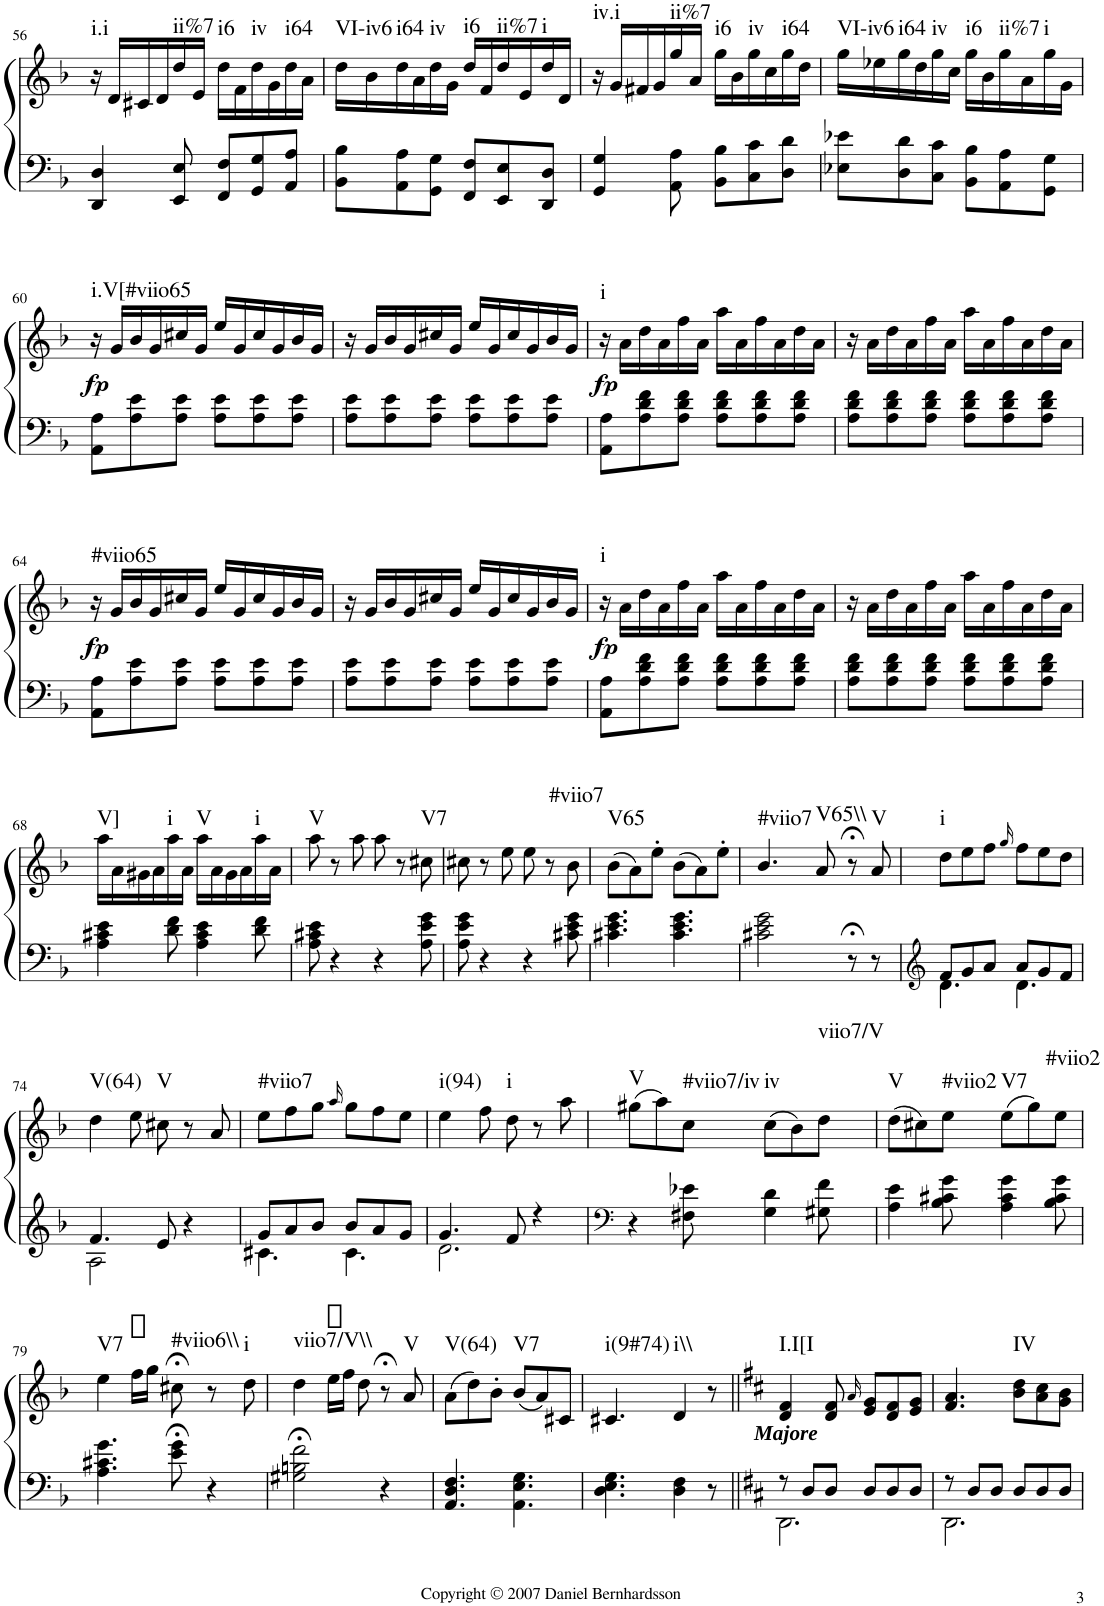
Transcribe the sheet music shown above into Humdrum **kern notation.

**kern	**kern	**dynam	**harte
*part1	*part1	*part1	*part1
*staff2	*staff1	*staff1/2	*
*I"Piano	*	*	*
*I'Pno.	*	*	*
!!LO:PB:g=z
*clefF4	*clefG2	*	*
*k[b-]	*k[b-]	*	*
*F:	*F:	*	*
*M6/8	*M6/8	*	*
=56	=56	=56	=56
!	!	!	!LO:H:kt=i.i
4DD/ 4D/	16r	.	N
.	16d/LL	.	.
.	16c#X/	.	.
.	16d/	.	.
!	!	!	!LO:H:kt=ii%7
8EE/ 8E/	16dd/	.	N
.	16e/JJ	.	.
!	!	!	!LO:H:kt=i6
8FF/ 8F/L	16dd\LL	.	N
.	16f\	.	.
!	!	!	!LO:H:kt=iv
8GG/ 8G/	16dd\	.	N
.	16g\	.	.
!	!	!	!LO:H:kt=i64
8AA/ 8A/J	16dd\	.	N
.	16a\JJ	.	.
=57	=57	=57	=57
!	!	!	!LO:H:kt=VI-iv6
8BB-\ 8B-\L	16dd\LL	.	N
.	16b-\	.	.
!	!	!	!LO:H:kt=i64
8AA\ 8A\	16dd\	.	N
.	16a\	.	.
!	!	!	!LO:H:kt=iv
8GG\ 8G\J	16dd\	.	N
.	16g\JJ	.	.
!	!	!	!LO:H:kt=i6
8FF/ 8F/L	16dd/LL	.	N
.	16f/	.	.
!	!	!	!LO:H:kt=ii%7
8EE/ 8E/	16dd/	.	N
.	16e/	.	.
!	!	!	!LO:H:kt=i
8DD/ 8D/J	16dd/	.	N
.	16d/JJ	.	.
=58	=58	=58	=58
!	!	!	!LO:H:kt=iv.i
4GG/ 4G/	16r	.	N
.	16g/LL	.	.
.	16f#X/	.	.
.	16g/	.	.
!	!	!	!LO:H:kt=ii%7
8AA\ 8A\	16gg/	.	N
.	16a/JJ	.	.
!	!	!	!LO:H:kt=i6
8BB-\ 8B-\L	16gg\LL	.	N
.	16b-\	.	.
!	!	!	!LO:H:kt=iv
8C\ 8c\	16gg\	.	N
.	16cc\	.	.
!	!	!	!LO:H:kt=i64
8D\ 8d\J	16gg\	.	N
.	16dd\JJ	.	.
=59	=59	=59	=59
!	!	!	!LO:H:kt=VI-iv6
8E-X\ 8e-X\L	16gg\LL	.	N
.	16ee-X\	.	.
!	!	!	!LO:H:kt=i64
8D\ 8d\	16gg\	.	N
.	16dd\	.	.
!	!	!	!LO:H:kt=iv
8C\ 8c\J	16gg\	.	N
.	16cc\JJ	.	.
!	!	!	!LO:H:kt=i6
8BB-\ 8B-\L	16gg\LL	.	N
.	16b-\	.	.
!	!	!	!LO:H:kt=ii%7
8AA\ 8A\	16gg\	.	N
.	16a\	.	.
!	!	!	!LO:H:kt=i
8GG\ 8G\J	16gg\	.	N
.	16g\JJ	.	.
!!LO:LB:g=z
=60	=60	=60	=60
!	!	!LO:DY:b	!LO:H:kt=i.V[#viio65
8AA\ 8A\L	16r	fp	N
.	16g/LL	.	.
8A\ 8e\	16b-/	.	.
.	16g/	.	.
8A\ 8e\J	16cc#X/	.	.
.	16g/JJ	.	.
8A\ 8e\L	16ee/LL	.	.
.	16g/	.	.
8A\ 8e\	16cc#/	.	.
.	16g/	.	.
8A\ 8e\J	16b-/	.	.
.	16g/JJ	.	.
=61	=61	=61	=61
8A\ 8e\L	16r	.	.
.	16g/LL	.	.
8A\ 8e\	16b-/	.	.
.	16g/	.	.
8A\ 8e\J	16cc#X/	.	.
.	16g/JJ	.	.
8A\ 8e\L	16ee/LL	.	.
.	16g/	.	.
8A\ 8e\	16cc#/	.	.
.	16g/	.	.
8A\ 8e\J	16b-/	.	.
.	16g/JJ	.	.
=62	=62	=62	=62
!	!	!LO:DY:b	!LO:H:kt=i
8AA\ 8A\L	16r	fp	N
.	16a\LL	.	.
8A\ 8d\ 8f\	16dd\	.	.
.	16a\	.	.
8A\ 8d\ 8f\J	16ff\	.	.
.	16a\JJ	.	.
8A\ 8d\ 8f\L	16aa\LL	.	.
.	16a\	.	.
8A\ 8d\ 8f\	16ff\	.	.
.	16a\	.	.
8A\ 8d\ 8f\J	16dd\	.	.
.	16a\JJ	.	.
=63	=63	=63	=63
8A\ 8d\ 8f\L	16r	.	.
.	16a\LL	.	.
8A\ 8d\ 8f\	16dd\	.	.
.	16a\	.	.
8A\ 8d\ 8f\J	16ff\	.	.
.	16a\JJ	.	.
8A\ 8d\ 8f\L	16aa\LL	.	.
.	16a\	.	.
8A\ 8d\ 8f\	16ff\	.	.
.	16a\	.	.
8A\ 8d\ 8f\J	16dd\	.	.
.	16a\JJ	.	.
!!LO:LB:g=z
=64	=64	=64	=64
!	!	!LO:DY:b	!LO:H:kt=#viio65
8AA\ 8A\L	16r	fp	N
.	16g/LL	.	.
8A\ 8e\	16b-/	.	.
.	16g/	.	.
8A\ 8e\J	16cc#X/	.	.
.	16g/JJ	.	.
8A\ 8e\L	16ee/LL	.	.
.	16g/	.	.
8A\ 8e\	16cc#/	.	.
.	16g/	.	.
8A\ 8e\J	16b-/	.	.
.	16g/JJ	.	.
=65	=65	=65	=65
8A\ 8e\L	16r	.	.
.	16g/LL	.	.
8A\ 8e\	16b-/	.	.
.	16g/	.	.
8A\ 8e\J	16cc#X/	.	.
.	16g/JJ	.	.
8A\ 8e\L	16ee/LL	.	.
.	16g/	.	.
8A\ 8e\	16cc#/	.	.
.	16g/	.	.
8A\ 8e\J	16b-/	.	.
.	16g/JJ	.	.
=66	=66	=66	=66
!	!	!LO:DY:b	!LO:H:kt=i
8AA\ 8A\L	16r	fp	N
.	16a\LL	.	.
8A\ 8d\ 8f\	16dd\	.	.
.	16a\	.	.
8A\ 8d\ 8f\J	16ff\	.	.
.	16a\JJ	.	.
8A\ 8d\ 8f\L	16aa\LL	.	.
.	16a\	.	.
8A\ 8d\ 8f\	16ff\	.	.
.	16a\	.	.
8A\ 8d\ 8f\J	16dd\	.	.
.	16a\JJ	.	.
=67	=67	=67	=67
8A\ 8d\ 8f\L	16r	.	.
.	16a\LL	.	.
8A\ 8d\ 8f\	16dd\	.	.
.	16a\	.	.
8A\ 8d\ 8f\J	16ff\	.	.
.	16a\JJ	.	.
8A\ 8d\ 8f\L	16aa\LL	.	.
.	16a\	.	.
8A\ 8d\ 8f\	16ff\	.	.
.	16a\	.	.
8A\ 8d\ 8f\J	16dd\	.	.
.	16a\JJ	.	.
!!LO:LB:g=z
=68	=68	=68	=68
!	!	!	!LO:H:kt=V]
4A\ 4c#X\ 4e\	16aa\LL	.	N
.	16a\	.	.
.	16g#X\	.	.
.	16a\	.	.
!	!	!	!LO:H:kt=i
8d\ 8f\	16aa\	.	N
.	16a\JJ	.	.
!	!	!	!LO:H:kt=V
4A\ 4c#\ 4e\	16aa\LL	.	N
.	16a\	.	.
.	16g#\	.	.
.	16a\	.	.
!	!	!	!LO:H:kt=i
8d\ 8f\	16aa\	.	N
.	16a\JJ	.	.
=69	=69	=69	=69
!	!	!	!LO:H:kt=V
8A\ 8c#X\ 8e\	8aa\	.	N
4r	8r	.	.
.	8aa\	.	.
4r	8aa\	.	.
.	8r	.	.
!	!	!	!LO:H:kt=V7
8A\ 8e\ 8g\	8cc#X\	.	N
=70	=70	=70	=70
8A\ 8e\ 8g\	8cc#X\	.	.
4r	8r	.	.
.	8ee\	.	.
4r	8ee\	.	.
.	8r	.	.
!	!	!	!LO:H:kt=#viio7
8c#X\ 8e\ 8g\	8b-\	.	N
=71	=71	=71	=71
!	!	!	!LO:H:kt=V65
4.c#X\ 4.e\ 4.g\	(8b-\L	.	N
.	8a\)	.	.
.	8ee'\J	.	.
4.c#\ 4.e\ 4.g\	(8b-\L	.	.
.	8a\)	.	.
.	8ee'\J	.	.
=72	=72	=72	=72
!	!	!	!LO:H:kt=#viio7
2c#X\ 2e\ 2g\	4.b-/	.	N
!	!	!	!LO:H:kt=V65\\
.	8a/	.	N
8r;<	8r;<	.	.
!	!	!	!LO:H:kt=V
8r	8a/	.	N
=73	=73	=73	=73
*clefG2	*	*	*
*^	*	*	*
!	!	!	!	!LO:H:kt=i
8f/L	4.d\	8dd\L	.	N
8g/	.	8ee\	.	.
8a/J	.	8ff\J	.	.
.	.	16qgg/	.	.
8a/L	4.d\	8ff\L	.	.
8g/	.	8ee\	.	.
8f/J	.	8dd\J	.	.
!!LO:LB:g=z
=74	=74	=74	=74	=74
!	!	!	!	!LO:H:kt=V(64)
4.f/	2A\	4dd\	.	N
.	.	8ee\	.	.
!	!	!	!	!LO:H:kt=V
8e/	.	8cc#X\	.	N
4r	4ryy	8r	.	.
.	.	8a/	.	.
=75	=75	=75	=75	=75
!	!	!	!	!LO:H:kt=#viio7
8g/L	4.c#X\	8ee\L	.	N
8a/	.	8ff\	.	.
8b-/J	.	8gg\J	.	.
.	.	16qaa/	.	.
8b-/L	4.c#\	8gg\L	.	.
8a/	.	8ff\	.	.
8g/J	.	8ee\J	.	.
=76	=76	=76	=76	=76
!	!	!	!	!LO:H:kt=i(94)
4.g/	2.d\	4ee\	.	N
.	.	8ff\	.	.
!	!	!	!	!LO:H:kt=i
8f/	.	8dd\	.	N
4r	.	8r	.	.
.	.	8aa\	.	.
*v	*v	*	*	*
=77	=77	=77	=77
*clefF4	*	*	*
!	!	!	!LO:H:kt=V
4r	(8gg#X\L	.	N
.	8aa\)	.	.
!	!	!	!LO:H:kt=#viio7/iv
8F#X\ 8e-X\	8cc\J	.	N
!	!	!	!LO:H:kt=iv
4G\ 4d\	(8cc\L	.	N
.	8b-\)	.	.
!	!	!	!LO:H:kt=viio7/V
8G#X\ 8f\	8dd\J	.	N
=78	=78	=78	=78
!	!	!	!LO:H:kt=V
4A\ 4e\	(8dd\L	.	N
.	8cc#X\)	.	.
!	!	!	!LO:H:kt=#viio2
8B-\ 8c#X\ 8g\	8ee\J	.	N
!	!	!	!LO:H:kt=V7
4A\ 4c#\ 4g\	(8ee\L	.	N
.	8gg\)	.	.
!	!	!	!LO:H:kt=#viio2
8B-\ 8c#\ 8g\	8ee\J	.	N
!!LO:LB:g=z
=79	=79	=79	=79
!	!	!	!LO:H:kt=V7
4.A\ 4.c#X\ 4.g\	4ee\	.	N
.	16ff\LL	.	.
.	16gg\JJ	.	.
!	!	!	!LO:H:kt=#viio6\\
8e\;< 8g\;<	8cc#X;<\	.	N
4r	8r	.	.
!	!	!	!LO:H:kt=i
.	8dd\	.	N
=80	=80	=80	=80
!	!	!	!LO:H:kt=viio7/V\\
2G#X\;< 2Bn\;< 2f\;<	4dd\	.	N
.	16ee\LL	.	.
.	16ff\JJ	.	.
.	8dd\	.	.
4r	8r;<	.	.
!	!	!	!LO:H:kt=V
.	8a/	.	N
=81	=81	=81	=81
!	!	!	!LO:H:kt=V(64)
4.AA/ 4.D/ 4.F/	(8a\L	.	N
.	8dd\)	.	.
.	8b-'\J	.	.
!	!	!	!LO:H:kt=V7
4.AA\ 4.E\ 4.G\	(8b-/L	.	N
.	8a/)	.	.
.	8c#X/J	.	.
=82	=82	=82	=82
!	!	!	!LO:H:kt=i(9#74)
4.D\ 4.E\ 4.G\	4.c#X/	.	N
!	!	!	!LO:H:kt=i\\
4D\ 4F\	4d/	.	N
!	!LO:TX:b:Bi:t=Majore	!	!
8r	8r	.	.
=83||	=83||	=83||	=83||
*k[f#c#]	*k[f#c#]	*	*
*D:	*D:	*	*
*^	*	*	*
!	!	!	!	!LO:H:kt=I.I[I
8r	2.DD\	4d/ 4f#/	.	N
8D/L	.	.	.	.
8D/J	.	8d/ 8f#/	.	.
.	.	16qa/	.	.
8D/L	.	8e/ 8g/L	.	.
8D/	.	8d/ 8f#/	.	.
8D/J	.	8e/ 8g/J	.	.
=84	=84	=84	=84	=84
8r	2.DD\	4.f#/ 4.a/	.	.
8D/L	.	.	.	.
8D/J	.	.	.	.
!	!	!	!	!LO:H:kt=IV
8D/L	.	8b\ 8dd\L	.	N
8D/	.	8a\ 8cc#\	.	.
8D/J	.	8g\ 8b\J	.	.
*v	*v	*	*	*
=	=	=	=
*-	*-	*-	*-
